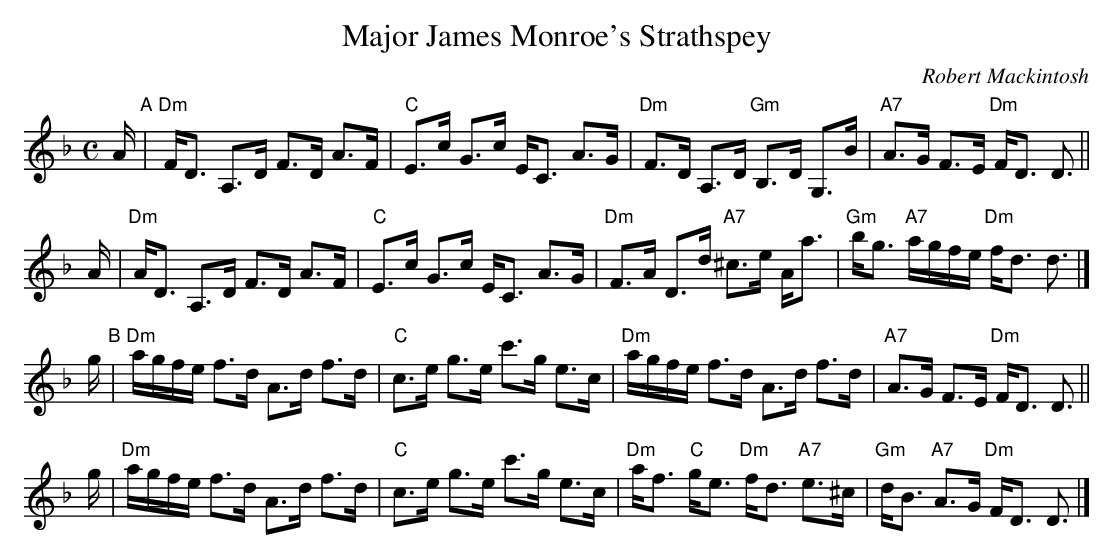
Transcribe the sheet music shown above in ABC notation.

X:1
T: Major James Monroe's Strathspey
C: Robert Mackintosh
M: C
L: 1/16
K: Dm
A "A"\
| "Dm"FD3 A,3D F3D A3F | "C"E3c G3c EC3 A3G | "Dm"F3D A,3D "Gm"B,3D G,3B | "A7"A3G F3E "Dm"FD3 D3 ||
A \
| "Dm"AD3 A,3D F3D A3F | "C"E3c G3c EC3 A3G | "Dm"F3A D3d "A7"^c3e Aa3 | "Gm"bg3 "A7"agfe "Dm"fd3 d3 |]
g "B"\
| "Dm"agfe f3d A3d f3d | "C"c3e g3e c'3g e3c | "Dm"agfe f3d A3d f3d | "A7"A3G F3E "Dm"FD3 D3 ||
g \
| "Dm"agfe f3d A3d f3d | "C"c3e g3e c'3g e3c | "Dm"af3 "C"ge3 "Dm"fd3 "A7"e3^c | "Gm"dB3 "A7"A3G "Dm"FD3 D3 |]
